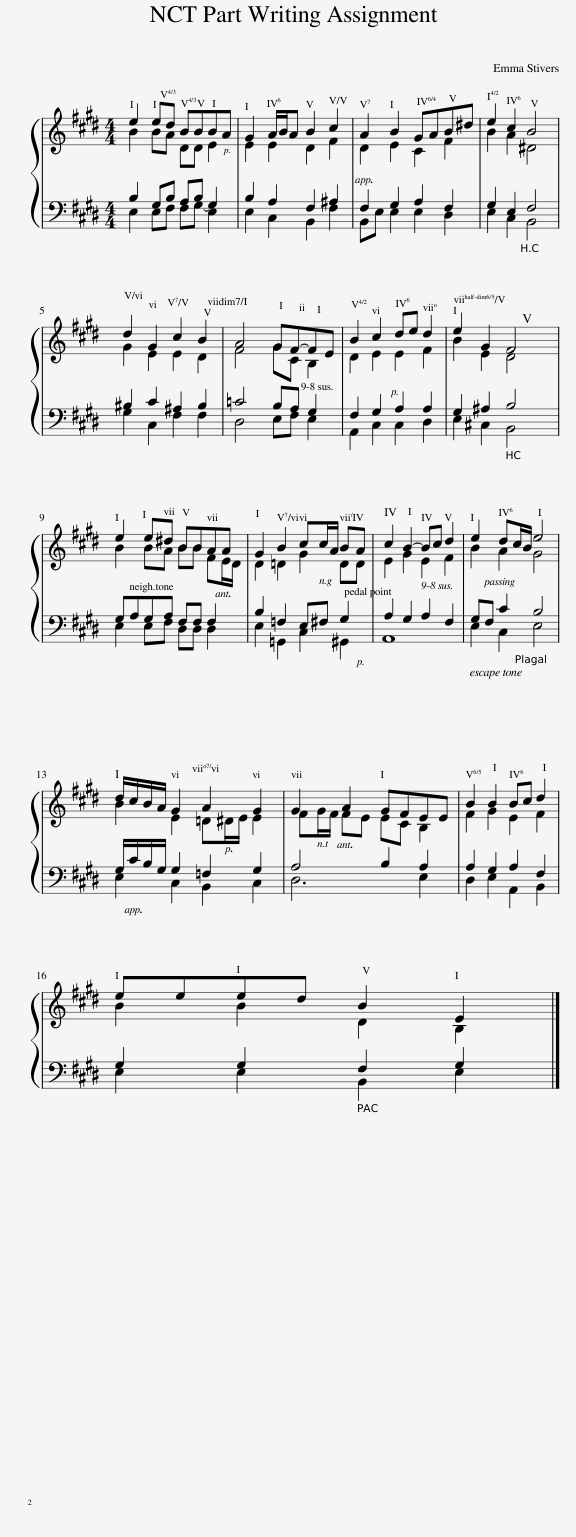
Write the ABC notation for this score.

X:1
%%score { ( 1 2 ) | ( 3 4 ) }
L:1/8
M:4/4
I:linebreak $
K:E
V:1 treble
V:2 treble
V:3 bass
V:4 bass
V:1
 e2 ed BBBA | G2 A/B/A B2 c2 | A2 B2 GAB^d | e2 c2 B4 |$ d2 G2 c2 B2 | %5
 A4 GF-FE | B2 c2 de d2 | e2 G2 F4 |$ e2 e^d BBAA | G2 B2 cc/A/ BA | %10
 c2 B2- Bc d2 | e2 dc/B/ e4 |$ d/c/B/A/ G2 A2 G2 | G2 A2 GFEE | B2 B2 Bc d2 |$ %15
 eeed B2 E2 |] %16
V:2
 B2 BA DD E2 | E2 E2 D2 F2 | D2 E2 C2 F2 | B2 A2 ^D4 |$ G2 E2 E2 D2 | %5
 F4 GC B,2 | D2 E2 E2 F2 | B2 E2 D4 |$ B2 BA BB FE/D/ | D2 =D2 G2 DD | %10
 E2 G2 E2 F2 | B2 A2 G4 |$ B2 E2 =D^D/E/ E2 | FG/F/ FE EC B,2 | F2 G2 E2 F2 |$ %15
 B2 B2 D2 B,2 |] %16
V:3
 B,2 G,B, A,B, G,2 | B,2 A,2 F,2 ^A,2 | F,2 G,2 A,2 F,2 | G,2 E,2 F,4 |$ ^B,2 C2 ^A,2 B,2 | %5
 =C4 B,A, G,2 | F,2 G,2 A,2 A,2 | G,2 ^A,2 B,4 |$ G,A,G,A, F,F, F,2 | B,2 =F,2 E,^F, G,2 | %10
 A,2 G,2 A,2 F,2 | G,F, C2 B,4 |$ G,/C/B,/G,/ G,2 =F,2 G,2 | A,4 B,2 A,2 | A,2 G,2 A,2 F,2 |$ %15
 G,2 G,2 F,2 G,2 |] %16
V:4
 E,2 E,F, F,G,- E,2 | E,2 C,2 B,,2 F,2 | B,,E, E,2 E,2 D,2 | E,2 C,2 B,,4 |$ G,2 C,2 F,2 F,2 | %5
 D,4 E,F, E,2 | A,,2 C,2 C,2 D,2 | E,2 ^C,2 B,,4 |$ E,2 E,F, D,D, D,2 | E,2 =G,,2 C,2 ^G,,2 | %10
 A,,8 | E,2 C,2 E,4 |$ E,2 C,2 B,,2 C,2 | D,6 E,2 | D,2 E,2 A,,2 B,,2 |$ %15
 E,2 E,2 B,,2 E,2 |] %16
